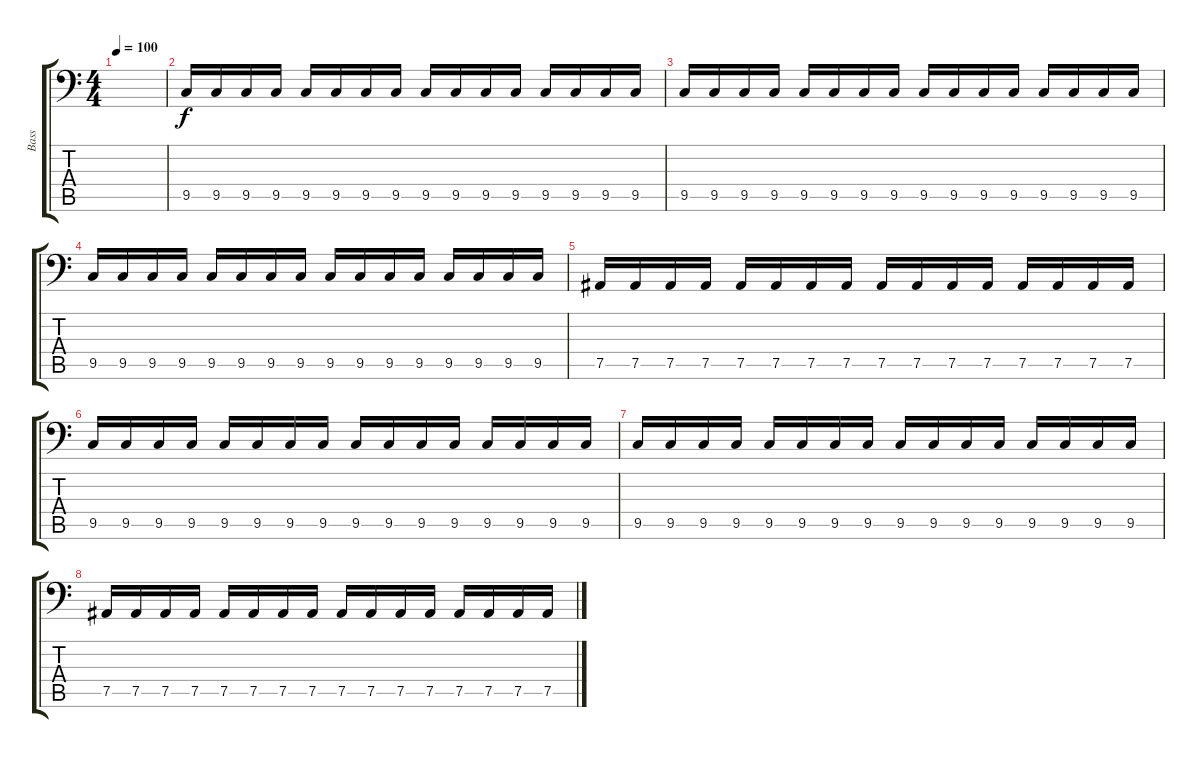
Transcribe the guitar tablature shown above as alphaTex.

\track ("Bass" "Bass") {instrument acousticguitarnylon}
\staff {score tabs}
\tuning (B2 Gb2 Db2 Ab1 Eb1 Bb0) {hide}
\ts (4 4)
\tempo 100
\clef f4
\ks c
|
9.5.16 9.5.16 9.5.16 9.5.16 9.5.16 9.5.16 9.5.16 9.5.16 9.5.16 9.5.16 9.5.16 9.5.16 9.5.16 9.5.16 9.5.16 9.5.16 |
9.5.16 9.5.16 9.5.16 9.5.16 9.5.16 9.5.16 9.5.16 9.5.16 9.5.16 9.5.16 9.5.16 9.5.16 9.5.16 9.5.16 9.5.16 9.5.16 |
9.5.16 9.5.16 9.5.16 9.5.16 9.5.16 9.5.16 9.5.16 9.5.16 9.5.16 9.5.16 9.5.16 9.5.16 9.5.16 9.5.16 9.5.16 9.5.16 |
7.5.16 7.5.16 7.5.16 7.5.16 7.5.16 7.5.16 7.5.16 7.5.16 7.5.16 7.5.16 7.5.16 7.5.16 7.5.16 7.5.16 7.5.16 7.5.16 |
9.5.16 9.5.16 9.5.16 9.5.16 9.5.16 9.5.16 9.5.16 9.5.16 9.5.16 9.5.16 9.5.16 9.5.16 9.5.16 9.5.16 9.5.16 9.5.16 |
9.5.16 9.5.16 9.5.16 9.5.16 9.5.16 9.5.16 9.5.16 9.5.16 9.5.16 9.5.16 9.5.16 9.5.16 9.5.16 9.5.16 9.5.16 9.5.16 |
7.5.16 7.5.16 7.5.16 7.5.16 7.5.16 7.5.16 7.5.16 7.5.16 7.5.16 7.5.16 7.5.16 7.5.16 7.5.16 7.5.16 7.5.16 7.5.16
